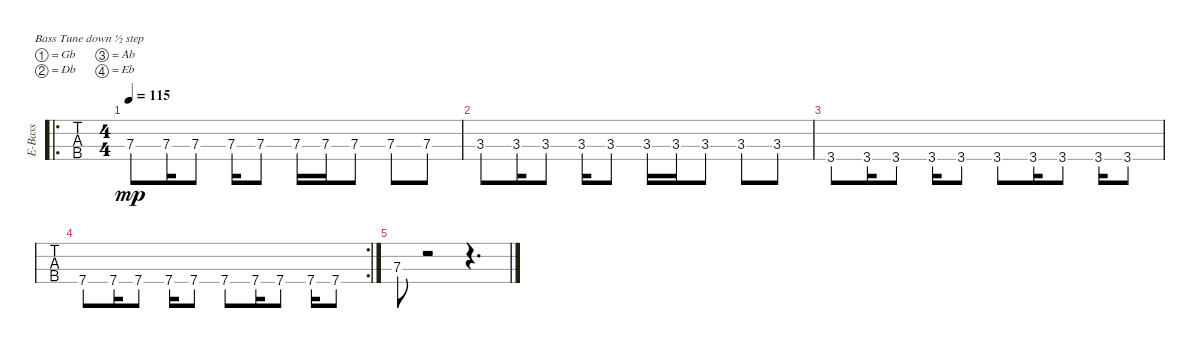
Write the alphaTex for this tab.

\bracketExtendMode groupsimilarinstruments
\otherSystemsTrackNameOrientation horizontal
\track ("Electric Bass" "E-Bass") {instrument electricbassfinger}
\staff {tabs}
\tuning (Gb2 Db2 Ab1 Eb1)
\ro
\ts (4 4)
\tempo 115
\clef f4
\ks c
7.3.8{dy mp} 7.3.16 7.3.8 7.3.16 7.3.8 7.3.16 7.3.16 7.3.8 7.3.8 7.3.8 |
3.3.8 3.3.16 3.3.8 3.3.16 3.3.8 3.3.16 3.3.16 3.3.8 3.3.8 3.3.8 |
3.4.8 3.4.16 3.4.8 3.4.16 3.4.8 3.4.8 3.4.16 3.4.8 3.4.16 3.4.8 |
\rc 2
7.4.8 7.4.16 7.4.8 7.4.16 7.4.8 7.4.8 7.4.16 7.4.8 7.4.16 7.4.8 |
7.3.8 r.2 r.4{d}
